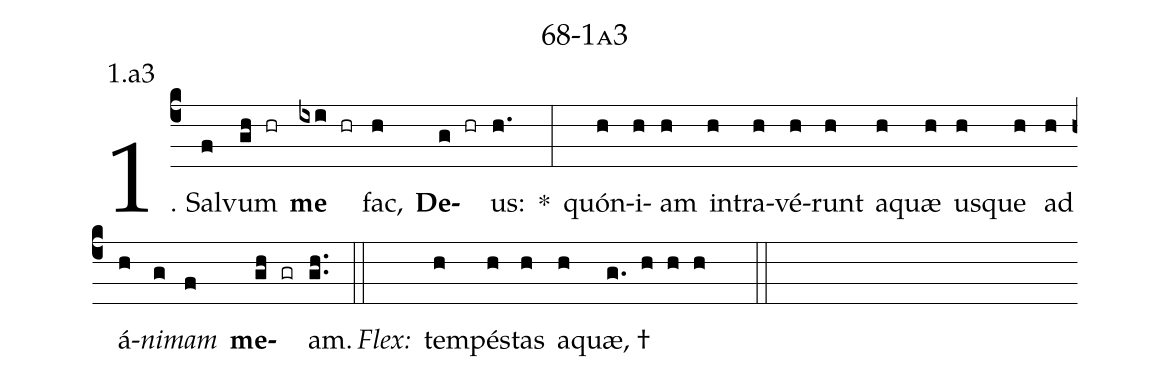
name: 68-1a3;
annotation: 1.a3;
%%
(c4)1. Sal(f)vum(gh hr) <b>me</b>(ixi hr) fac,(h) <b>De</b>(g hr)us:(h.) *(:) quón(h)i(h)am(h) in(h)tra(h)vé(h)runt(h) a(h)quæ(h) us(h)que(h) ad(h) á(h)<i>ni</i>(g)<i>mam</i>(f) <b>me</b>(gh gr)am.(gh..) (::)
<i>Flex:</i>()  tem(h)pés(h)tas(h) a(h)quæ, †(g. h h h  ::)
